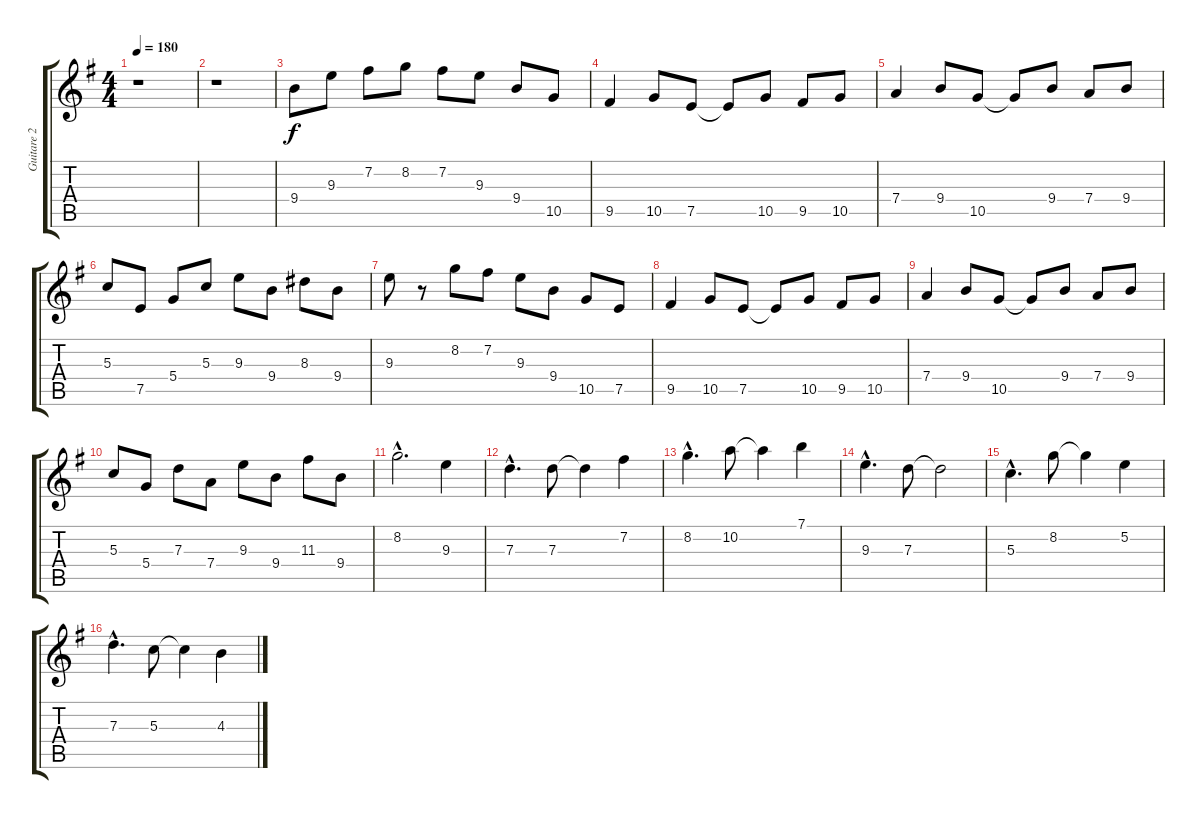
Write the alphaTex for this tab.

\track ("Guitare 2" "Guitare 2") {instrument distortionguitar}
\staff {score tabs}
\tuning (E4 B3 G3 D3 A2 E2) {hide}
\ts (4 4)
\tempo 180
\clef g2
\ks g
r.1{dy f} |
r.1 |
9.4.8 9.3.8 7.2.8 8.2.8 7.2.8 9.3.8 9.4.8 10.5.8 |
9.5.4 10.5.8 7.5.8 7.5{t}.8 10.5.8 9.5.8 10.5.8 |
7.4.4 9.4.8 10.5.8 10.5{t}.8 9.4.8 7.4.8 9.4.8 |
5.3.8 7.5.8 5.4.8 5.3.8 9.3.8 9.4.8 8.3.8 9.4.8 |
9.3.8 r.8 8.2.8 7.2.8 9.3.8 9.4.8 10.5.8 7.5.8 |
9.5.4 10.5.8 7.5.8 7.5{t}.8 10.5.8 9.5.8 10.5.8 |
7.4.4 9.4.8 10.5.8 10.5{t}.8 9.4.8 7.4.8 9.4.8 |
5.3.8 5.4.8 7.3.8 7.4.8 9.3.8 9.4.8 11.3.8 9.4.8 |
8.2{hac}.2{d} 9.3.4 |
7.3{hac}.4{d} 7.3.8 7.3{t}.4 7.2.4 |
8.2{hac}.4{d} 10.2.8 10.2{t}.4 7.1.4 |
9.3{hac}.4{d} 7.3.8 7.3{t}.2 |
5.3{hac}.4{d} 8.2.8 8.2{t}.4 5.2.4 |
7.3{hac}.4{d} 5.3.8 5.3{t}.4 4.3.4
